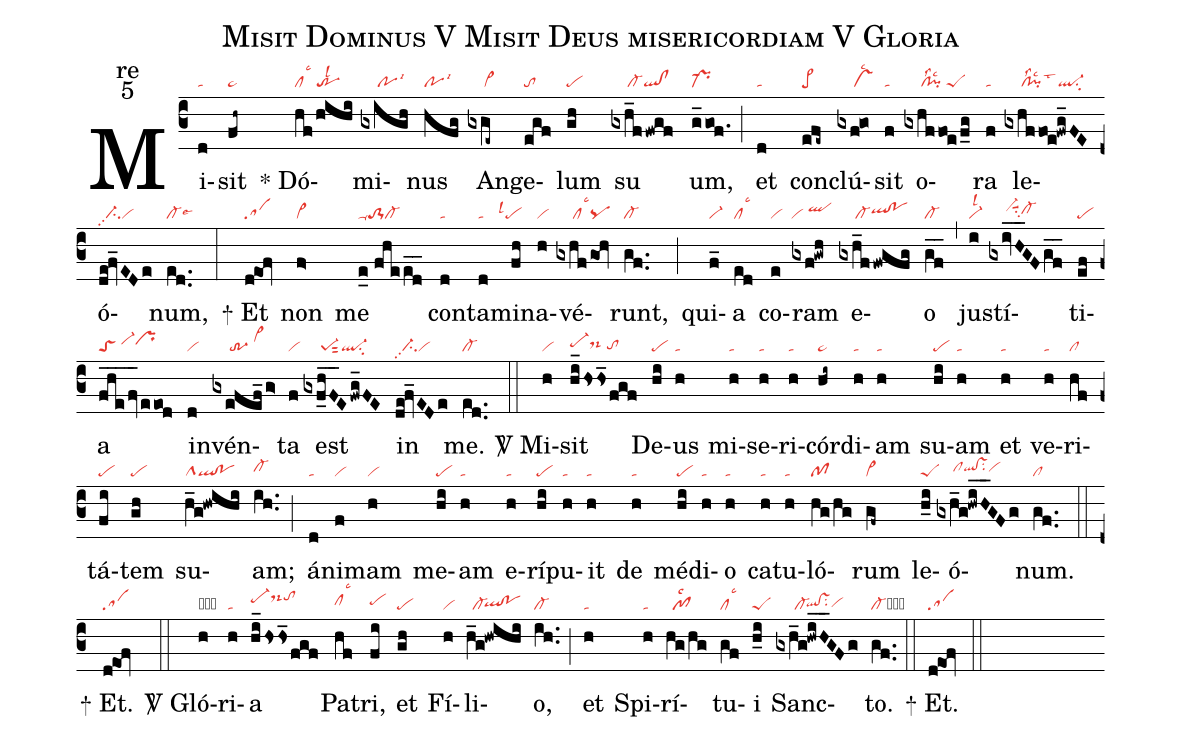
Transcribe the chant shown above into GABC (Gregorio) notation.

name:Misit Dominus V Misit Deus misericordiam V Gloria;
office-part:re;
mode:5;
nabc-lines:1;
%%
(c3) Mi(d|ta)sit(fh~|pe~) <sp>*</sp> Dó(hf/hihi|cllsc3/trlsl2)mi(gxigh|/////polsi3)nus(hfg|polsi3) An(gxge~|/////vi>)ge(egf|to)lum(gh|pe) su(gxh_f/fwgf|/////cl-ql!cl) um,(g_gof.|pr-) (;) et(d|ta) con(efe~|pe>)clú(gxf@go|/////vslsc2)sit(f|ta) o(gxhffoe/f_g|/////cl!pilss2lsc2/peS)ra(f|ta) le(gxhffoe!fwg_FE|/////cl!pilss2lsc2lst3ql-su2)ó(de!fv_EDe|//ci-pp2vi)num,(ed..|cl-lse6) (:)

<sp>+</sp> Et(d@eof|sa) non(f>|vi>) me(e_0//fhe/ed__|to-1ppu1cl-) con(d|ta)ta(d|ta)mi(fh|````pelsl1)na(h|vi)vé(gxhf/goh|/////cllsc3pq)runt,(gf..|cl-) (;) qui(f_|vi-)a(ed|cllsc3) co(e|vi)ram(gxf!gwh|vi/qlhi) e(gxh_f/fwgfg|/////cl-qlhh!pohh)o(gf__|cl-) (,) jus(i|vi-lsl2)tí(gxivH__GFgf__|/////vi-hisuu1su2cl-hh)ti(ef|pe)a(fhe___fv_eeod|toS/vi-hiprhi) in(d|vi)vén(gxefef_/g>|/////tr-3/vi>hj)ta(f|vi) est(gxf_hF__Efwg_FE|/////pe-1sut2ql-su2) in(de!fv_EDe|//ci-pp2vi) me.(ed..|cl-) (::)

<sp>V/</sp> Mi(h|vi)sit(hi_/hshs_/fgf|pe-hhds-hh/tohg) De(hi|pe)us(h|ta) mi(h|ta)se(h|ta)ri(h|ta)cór(hi~|pe~)di(h|ta)am(h|ta) su(hi|pe)am(h|ta) et(h|ta) ve(h|ta)ri(hf|cl)tá(fi|pe)tem(gh|pe) su(h_g!hwihi|clS1ql!po)am;(ih..|cl-hh) (;)á(d|ta)ni(f|vi)mam(h|vi) me(hi|pe)am(h|ta) e(h|ta)rí(hi|pe)pu(h|ta)it(h|ta) de(h|ta) mé(hi|pe)di(h|ta)o(h|ta) ca(h|ta)tu(h|ta)ló(hg/hg|pf)rum(gf~|vi>) le(h_i|peS)ó(gxh_g!hwiH__GFg|/////clhhqlhh!vshhsu2vihh)num.(gf..|cl) (::)

<sp>+</sp> Et.(d@eof|sa) (::)

<sp>V/</sp> Gló(h|obta)ri(h|ta)a(hi_/hshs_/fgf|pe-hids-hjtohj) Pa(hf|clhhlsc3)tri,(fi|pehh) et(gh|pe) Fí(h|vi)li(h_g!hwihi|//cl-`qlhg!pohg)o,(ih..|cl-) (;) et(h|ta) Spi(h|ta)rí(hg/hg|//pf1lsc2)tu(gf|cllsc3)i(h_i|peS) Sanc(gxh_g!hwiH__GFg|//////cl-`qlhg!vshgsu2vihg)to.(gf..|cl-cb) (::)

<sp>+</sp> Et.(d@eof|sa) (::)
